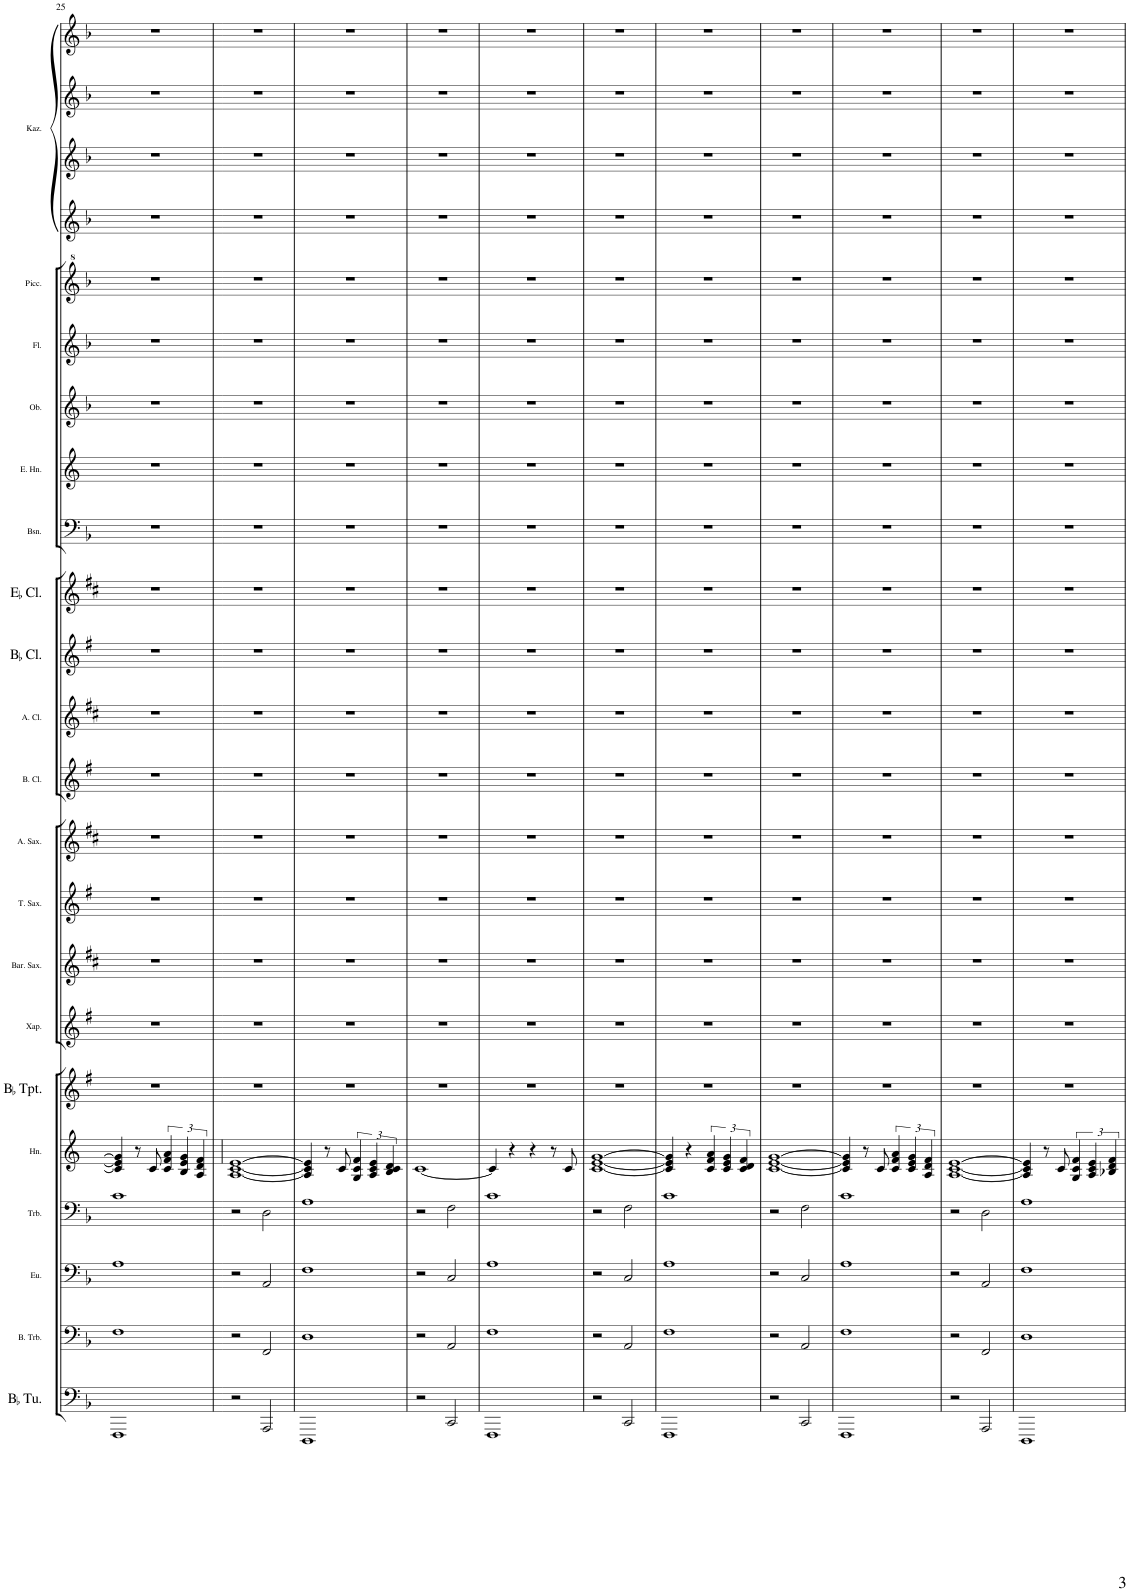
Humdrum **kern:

**kern	**kern	**kern	**kern	**kern	**kern	**kern	**kern	**kern	**kern	**kern	**kern	**kern	**kern	**kern	**kern	**kern	**kern	**kern	**kern	**kern	**kern	**kern
*part20	*part19	*part18	*part17	*part16	*part15	*part14	*part13	*part12	*part11	*part10	*part9	*part8	*part7	*part6	*part5	*part4	*part3	*part2	*part1	*part1	*part1	*part1
*staff23	*staff22	*staff21	*staff20	*staff19	*staff18	*staff17	*staff16	*staff15	*staff14	*staff13	*staff12	*staff11	*staff10	*staff9	*staff8	*staff7	*staff6	*staff5	*staff4	*staff3	*staff2	*staff1
*I"BaccidentalFlat Tuba	*I"Bass Trombone	*I"Euphonium	*I"Trombone	*I"Horn	*I"BaccidentalFlat Trumpet	*I"Xaphoon	*I"Baritone Saxophone	*I"Tenor Saxophone	*I"Alto Saxophone	*I"Bass Clarinet	*I"Alto Clarinet	*I"BaccidentalFlat Clarinet	*I"EaccidentalFlat Clarinet	*I"Bassoon	*I"English Horn	*I"Oboe	*I"Flute	*I"Piccolo	*I"Kazoo	*	*	*
*I'BaccidentalFlat Tu.	*I'B. Trb.	*I'Eu.	*I'Trb.	*I'Hn.	*I'BaccidentalFlat Tpt.	*I'Xap.	*I'Bar. Sax.	*I'T. Sax.	*I'A. Sax.	*I'B. Cl.	*I'A. Cl.	*I'BaccidentalFlat Cl.	*I'EaccidentalFlat Cl.	*I'Bsn.	*I'E. Hn.	*I'Ob.	*I'Fl.	*I'Picc.	*I'Kaz.	*	*	*
!!LO:PB:g=z
*clefF4	*clefF4	*clefF4	*clefF4	*clefG2	*clefG2	*clefG2	*clefG2	*clefG2	*clefG2	*clefG2	*clefG2	*clefG2	*clefG2	*clefF4	*clefG2	*clefG2	*clefG2	*clefG^2	*clefG2	*clefG2	*clefG2	*clefG2
*	*	*	*	*Trd4c7	*Trd1c2	*Trd8c14	*Trd12c21	*Trd8c14	*Trd5c9	*Trd8c14	*Trd5c9	*Trd1c2	*Trd-2c-3	*	*Trd4c7	*	*	*Trd-7c-12	*	*	*	*
*k[b-]	*k[b-]	*k[b-]	*k[b-]	*k[]	*k[f#]	*k[f#]	*k[f#c#]	*k[f#]	*k[f#c#]	*k[f#]	*k[f#c#]	*k[f#]	*k[f#c#]	*k[b-]	*k[]	*k[b-]	*k[b-]	*k[b-]	*k[b-]	*k[b-]	*k[b-]	*k[b-]
=25	=25	=25	=25	=25	=25	=25	=25	=25	=25	=25	=25	=25	=25	=25	=25	=25	=25	=25	=25	=25	=25	=25
1FFF	1F	1A	1c	4c/] 4e/] 4g/]	1r	1r	1r	1r	1r	1r	1r	1r	1r	1r	1r	1r	1r	1r	1r	1r	1r	1r
.	.	.	.	8r	.	.	.	.	.	.	.	.	.	.	.	.	.	.	.	.	.	.
.	.	.	.	8c/	.	.	.	.	.	.	.	.	.	.	.	.	.	.	.	.	.	.
.	.	.	.	6c/ 6f/ 6a/	.	.	.	.	.	.	.	.	.	.	.	.	.	.	.	.	.	.
.	.	.	.	6B/ 6e/ 6g/	.	.	.	.	.	.	.	.	.	.	.	.	.	.	.	.	.	.
.	.	.	.	6A/ 6d/ 6f/	.	.	.	.	.	.	.	.	.	.	.	.	.	.	.	.	.	.
=26	=26	=26	=26	=26	=26	=26	=26	=26	=26	=26	=26	=26	=26	=26	=26	=26	=26	=26	=26	=26	=26	=26
2r	2r	2r	2r	[1A [1c [1e	1r	1r	1r	1r	1r	1r	1r	1r	1r	1r	1r	1r	1r	1r	1r	1r	1r	1r
2AAA/	2FF/	2AA/	2D\	.	.	.	.	.	.	.	.	.	.	.	.	.	.	.	.	.	.	.
=27	=27	=27	=27	=27	=27	=27	=27	=27	=27	=27	=27	=27	=27	=27	=27	=27	=27	=27	=27	=27	=27	=27
1DDD	1D	1F	1A	4A/] 4c/] 4e/]	1r	1r	1r	1r	1r	1r	1r	1r	1r	1r	1r	1r	1r	1r	1r	1r	1r	1r
.	.	.	.	8r	.	.	.	.	.	.	.	.	.	.	.	.	.	.	.	.	.	.
.	.	.	.	8c/	.	.	.	.	.	.	.	.	.	.	.	.	.	.	.	.	.	.
.	.	.	.	6G/ 6c/ 6f/	.	.	.	.	.	.	.	.	.	.	.	.	.	.	.	.	.	.
.	.	.	.	6A/ 6c/ 6e/	.	.	.	.	.	.	.	.	.	.	.	.	.	.	.	.	.	.
.	.	.	.	6B/ 6c/ 6d/	.	.	.	.	.	.	.	.	.	.	.	.	.	.	.	.	.	.
=28	=28	=28	=28	=28	=28	=28	=28	=28	=28	=28	=28	=28	=28	=28	=28	=28	=28	=28	=28	=28	=28	=28
2r	2r	2r	2r	[1c	1r	1r	1r	1r	1r	1r	1r	1r	1r	1r	1r	1r	1r	1r	1r	1r	1r	1r
2CC/	2AA/	2C/	2F\	.	.	.	.	.	.	.	.	.	.	.	.	.	.	.	.	.	.	.
=29	=29	=29	=29	=29	=29	=29	=29	=29	=29	=29	=29	=29	=29	=29	=29	=29	=29	=29	=29	=29	=29	=29
1FFF	1F	1A	1c	4c/]	1r	1r	1r	1r	1r	1r	1r	1r	1r	1r	1r	1r	1r	1r	1r	1r	1r	1r
.	.	.	.	4r	.	.	.	.	.	.	.	.	.	.	.	.	.	.	.	.	.	.
.	.	.	.	4r	.	.	.	.	.	.	.	.	.	.	.	.	.	.	.	.	.	.
.	.	.	.	8r	.	.	.	.	.	.	.	.	.	.	.	.	.	.	.	.	.	.
.	.	.	.	8c/	.	.	.	.	.	.	.	.	.	.	.	.	.	.	.	.	.	.
=30	=30	=30	=30	=30	=30	=30	=30	=30	=30	=30	=30	=30	=30	=30	=30	=30	=30	=30	=30	=30	=30	=30
2r	2r	2r	2r	[1c [1e [1g	1r	1r	1r	1r	1r	1r	1r	1r	1r	1r	1r	1r	1r	1r	1r	1r	1r	1r
2CC/	2AA/	2C/	2F\	.	.	.	.	.	.	.	.	.	.	.	.	.	.	.	.	.	.	.
=31	=31	=31	=31	=31	=31	=31	=31	=31	=31	=31	=31	=31	=31	=31	=31	=31	=31	=31	=31	=31	=31	=31
1FFF	1F	1A	1c	4c/] 4e/] 4g/]	1r	1r	1r	1r	1r	1r	1r	1r	1r	1r	1r	1r	1r	1r	1r	1r	1r	1r
.	.	.	.	4r	.	.	.	.	.	.	.	.	.	.	.	.	.	.	.	.	.	.
.	.	.	.	6c/ 6f/ 6a/	.	.	.	.	.	.	.	.	.	.	.	.	.	.	.	.	.	.
.	.	.	.	6c/ 6e/ 6g/	.	.	.	.	.	.	.	.	.	.	.	.	.	.	.	.	.	.
.	.	.	.	6c/ 6d/ 6f/	.	.	.	.	.	.	.	.	.	.	.	.	.	.	.	.	.	.
=32	=32	=32	=32	=32	=32	=32	=32	=32	=32	=32	=32	=32	=32	=32	=32	=32	=32	=32	=32	=32	=32	=32
2r	2r	2r	2r	[1c [1e [1g	1r	1r	1r	1r	1r	1r	1r	1r	1r	1r	1r	1r	1r	1r	1r	1r	1r	1r
2CC/	2AA/	2C/	2F\	.	.	.	.	.	.	.	.	.	.	.	.	.	.	.	.	.	.	.
=33	=33	=33	=33	=33	=33	=33	=33	=33	=33	=33	=33	=33	=33	=33	=33	=33	=33	=33	=33	=33	=33	=33
1FFF	1F	1A	1c	4c/] 4e/] 4g/]	1r	1r	1r	1r	1r	1r	1r	1r	1r	1r	1r	1r	1r	1r	1r	1r	1r	1r
.	.	.	.	8r	.	.	.	.	.	.	.	.	.	.	.	.	.	.	.	.	.	.
.	.	.	.	8c/	.	.	.	.	.	.	.	.	.	.	.	.	.	.	.	.	.	.
.	.	.	.	6c/ 6f/ 6a/	.	.	.	.	.	.	.	.	.	.	.	.	.	.	.	.	.	.
.	.	.	.	6c/ 6e/ 6g/	.	.	.	.	.	.	.	.	.	.	.	.	.	.	.	.	.	.
.	.	.	.	6A/ 6d/ 6f/	.	.	.	.	.	.	.	.	.	.	.	.	.	.	.	.	.	.
=34	=34	=34	=34	=34	=34	=34	=34	=34	=34	=34	=34	=34	=34	=34	=34	=34	=34	=34	=34	=34	=34	=34
2r	2r	2r	2r	[1A [1c [1e	1r	1r	1r	1r	1r	1r	1r	1r	1r	1r	1r	1r	1r	1r	1r	1r	1r	1r
2AAA/	2FF/	2AA/	2D\	.	.	.	.	.	.	.	.	.	.	.	.	.	.	.	.	.	.	.
=35	=35	=35	=35	=35	=35	=35	=35	=35	=35	=35	=35	=35	=35	=35	=35	=35	=35	=35	=35	=35	=35	=35
1DDD	1D	1F	1A	4A/] 4c/] 4e/]	1r	1r	1r	1r	1r	1r	1r	1r	1r	1r	1r	1r	1r	1r	1r	1r	1r	1r
.	.	.	.	8r	.	.	.	.	.	.	.	.	.	.	.	.	.	.	.	.	.	.
.	.	.	.	8c/	.	.	.	.	.	.	.	.	.	.	.	.	.	.	.	.	.	.
.	.	.	.	6G/ 6c/ 6f/	.	.	.	.	.	.	.	.	.	.	.	.	.	.	.	.	.	.
.	.	.	.	6A/ 6c/ 6e/	.	.	.	.	.	.	.	.	.	.	.	.	.	.	.	.	.	.
.	.	.	.	6B-X/ 6d/ 6f/	.	.	.	.	.	.	.	.	.	.	.	.	.	.	.	.	.	.
=	=	=	=	=	=	=	=	=	=	=	=	=	=	=	=	=	=	=	=	=	=	=
*-	*-	*-	*-	*-	*-	*-	*-	*-	*-	*-	*-	*-	*-	*-	*-	*-	*-	*-	*-	*-	*-	*-
